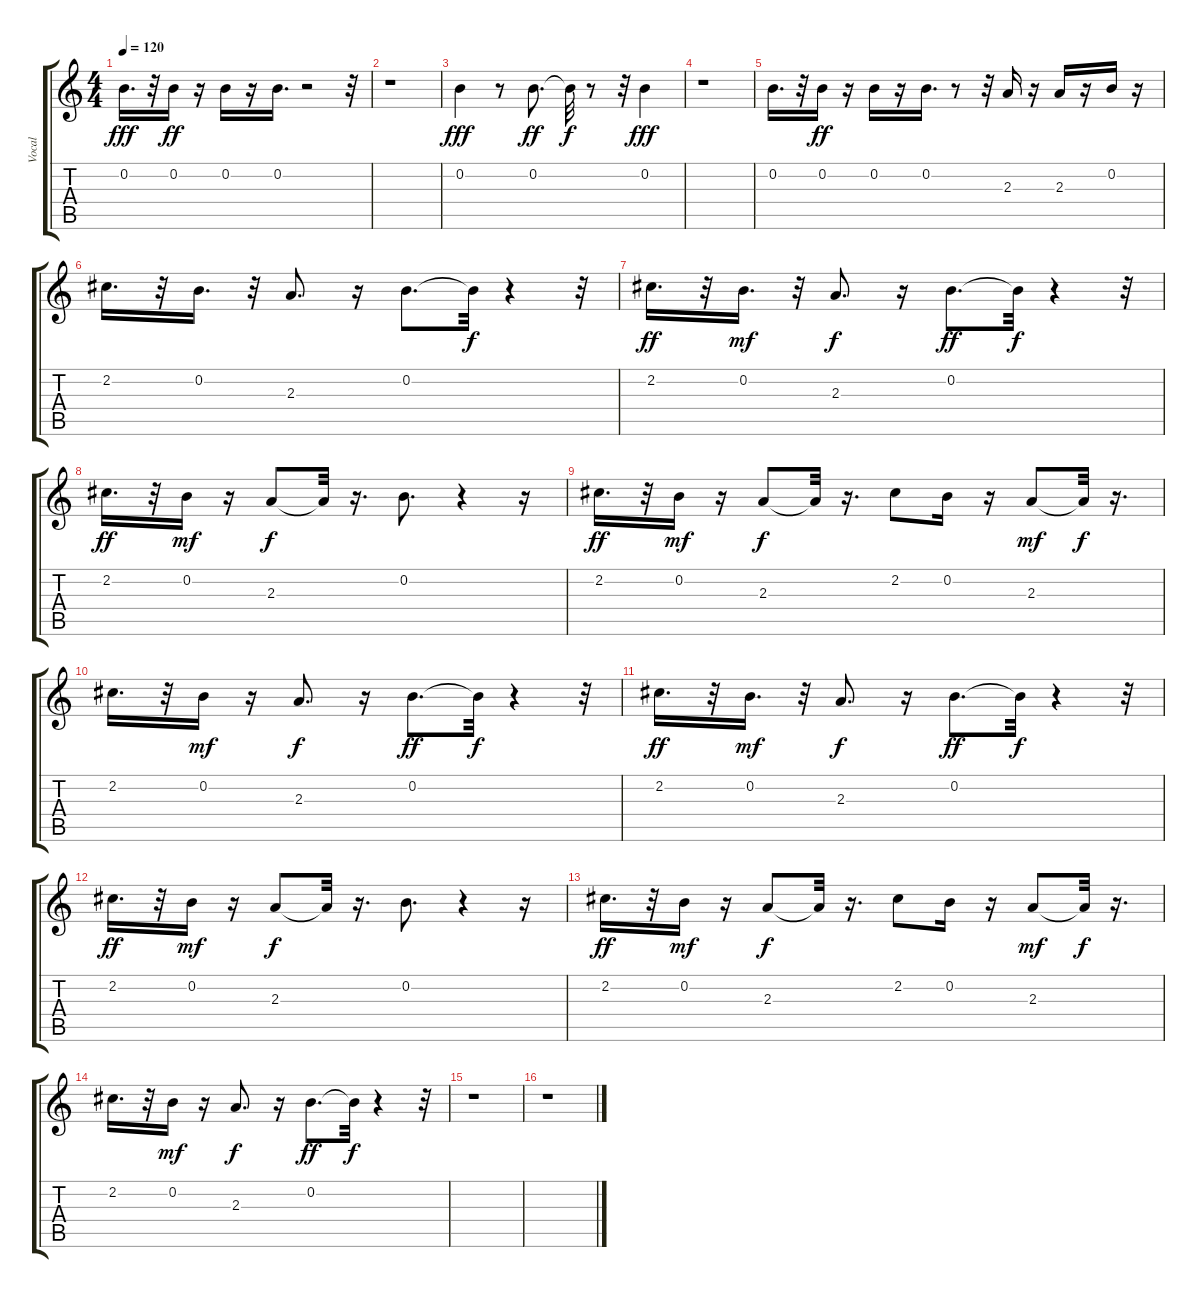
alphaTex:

\track ("Vocal" "Vocal") {instrument electricguitarjazz}
\staff {score tabs}
\tuning (E4 B3 G3 D3 A2 E2) {hide}
\ts (4 4)
\tempo 120
\clef g2
\ks c
0.2.16{d dy fff} r.32 0.2.16{dy ff} r.16 0.2.16 r.16 0.2.16{d} r.2 r.32 |
r.1 |
0.2.4{dy fff} r.8 0.2.8{d dy ff} 0.2{t}.32{dy f} r.8 r.32 0.2.4{dy fff} |
r.1 |
0.2.16{d} r.32 0.2.16{dy ff} r.16 0.2.16 r.16 0.2.16{d} r.8 r.32 2.3.16 r.16 2.3.16 r.16 0.2.16 r.16 |
2.2.16{d} r.32 0.2.16{d} r.32 2.3.8{d} r.16 0.2.8{d} 0.2{t}.32{dy f} r.4 r.32 |
2.2.16{d dy ff} r.32 0.2.16{d dy mf} r.32 2.3.8{d dy f} r.16 0.2.8{d dy ff} 0.2{t}.32{dy f} r.4 r.32 |
2.2.16{d dy ff} r.32 0.2.16{dy mf} r.16 2.3.8{dy f} 2.3{t}.32 r.16{d} 0.2.8{d} r.4 r.16 |
2.2.16{d dy ff} r.32 0.2.16{dy mf} r.16 2.3.8{dy f} 2.3{t}.32 r.16{d} 2.2.8 0.2.16 r.16 2.3.8{dy mf} 2.3{t}.32{dy f} r.16{d} |
2.2.16{d} r.32 0.2.16{dy mf} r.16 2.3.8{d dy f} r.16 0.2.8{d dy ff} 0.2{t}.32{dy f} r.4 r.32 |
2.2.16{d dy ff} r.32 0.2.16{d dy mf} r.32 2.3.8{d dy f} r.16 0.2.8{d dy ff} 0.2{t}.32{dy f} r.4 r.32 |
2.2.16{d dy ff} r.32 0.2.16{dy mf} r.16 2.3.8{dy f} 2.3{t}.32 r.16{d} 0.2.8{d} r.4 r.16 |
2.2.16{d dy ff} r.32 0.2.16{dy mf} r.16 2.3.8{dy f} 2.3{t}.32 r.16{d} 2.2.8 0.2.16 r.16 2.3.8{dy mf} 2.3{t}.32{dy f} r.16{d} |
2.2.16{d} r.32 0.2.16{dy mf} r.16 2.3.8{d dy f} r.16 0.2.8{d dy ff} 0.2{t}.32{dy f} r.4 r.32 |
r.1 |
r.1
